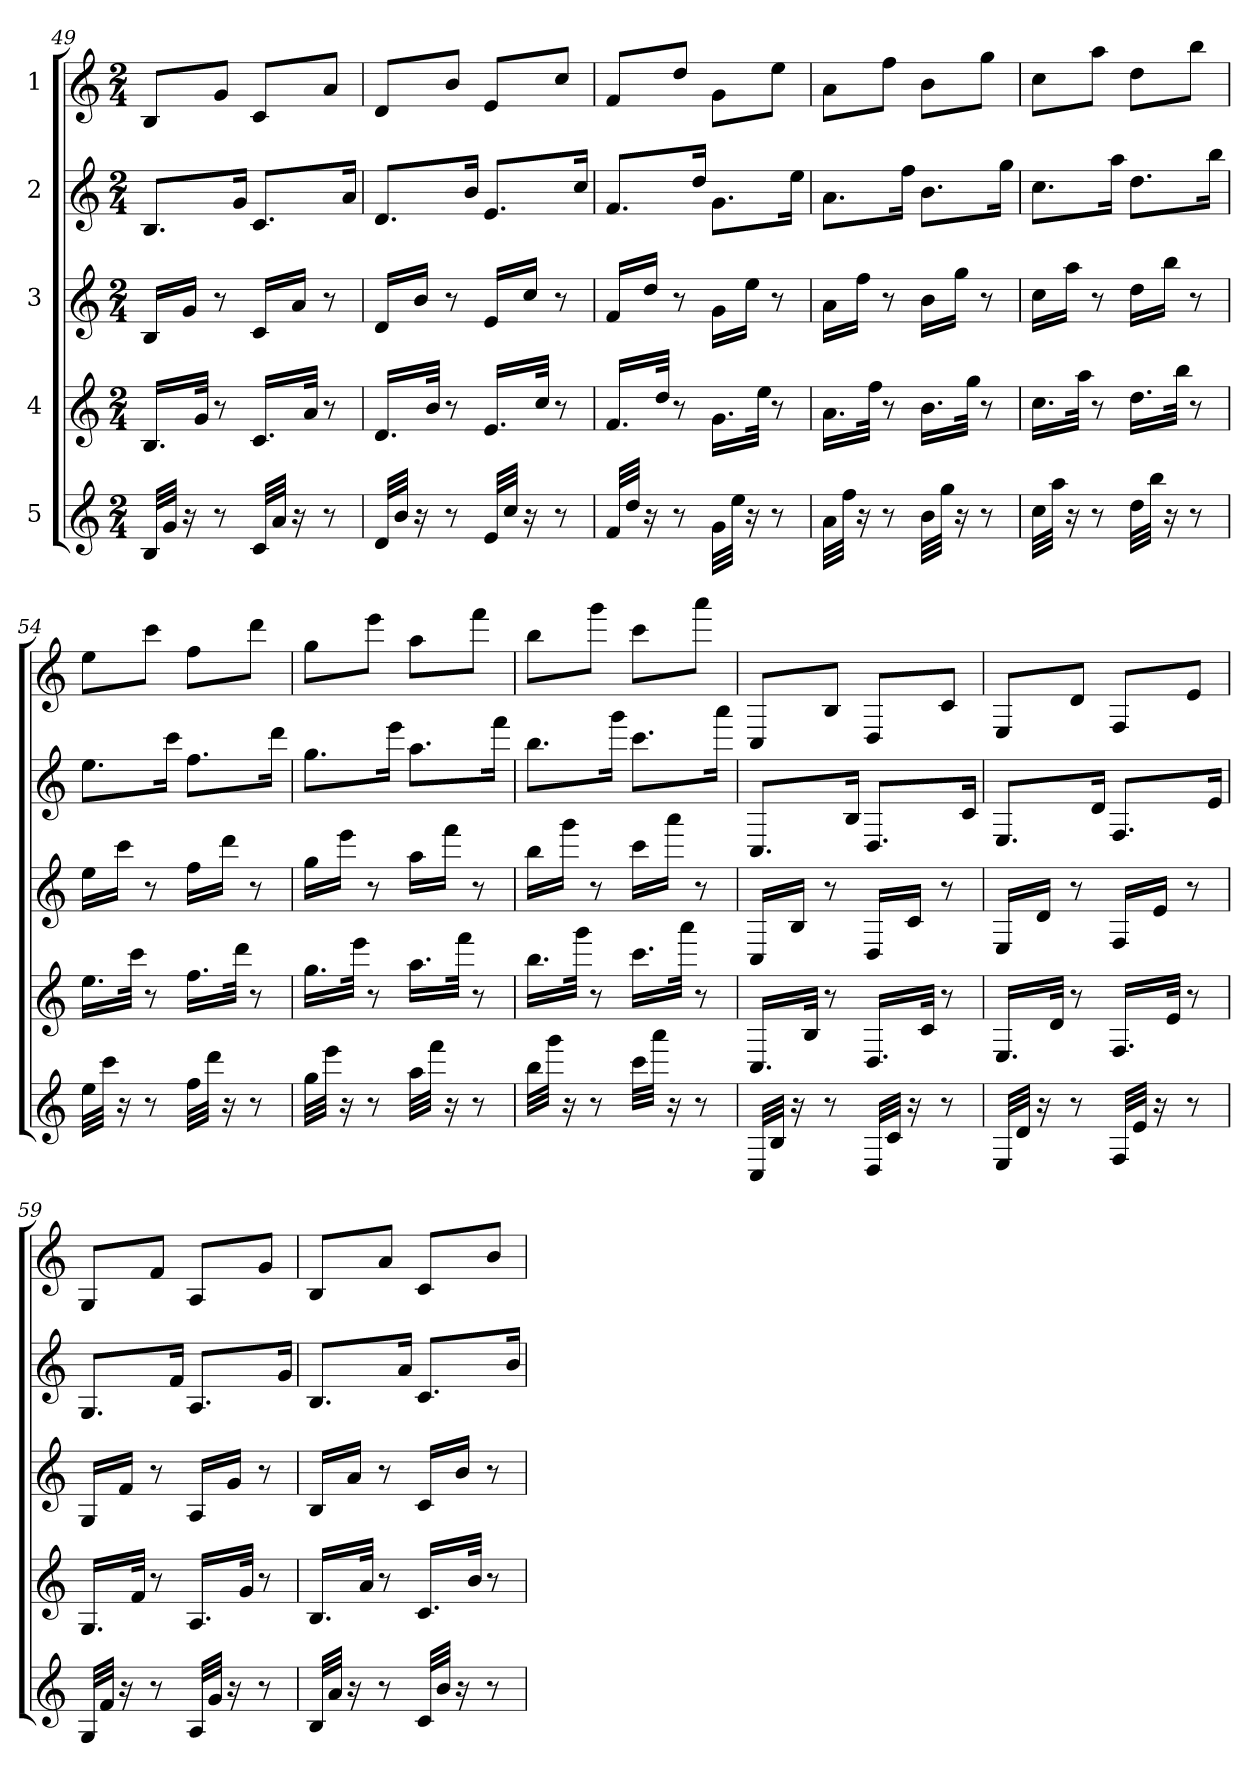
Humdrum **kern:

**kern	**kern	**kern	**kern	**kern
*part5	*part4	*part3	*part2	*part1
*staff5	*staff4	*staff3	*staff2	*staff1
*I"5	*I"4	*I"3	*I"2	*I"1
*clefG2	*clefG2	*clefG2	*clefG2	*clefG2
*k[]	*k[]	*k[]	*k[]	*k[]
*M2/4	*M2/4	*M2/4	*M2/4	*M2/4
=49	=49	=49	=49	=49
32B/LLL	16.B/LL	16B/LL	8.B/L	8B/L
32g/JJJ	.	.	.	.
16r	.	16g/JJ	.	.
.	32g/JJk	.	.	.
8r	8r	8r	.	8g/J
.	.	.	16g/Jk	.
32c/LLL	16.c/LL	16c/LL	8.c/L	8c/L
32a/JJJ	.	.	.	.
16r	.	16a/JJ	.	.
.	32a/JJk	.	.	.
8r	8r	8r	.	8a/J
.	.	.	16a/Jk	.
=50	=50	=50	=50	=50
32d/LLL	16.d/LL	16d/LL	8.d/L	8d/L
32b/JJJ	.	.	.	.
16r	.	16b/JJ	.	.
.	32b/JJk	.	.	.
8r	8r	8r	.	8b/J
.	.	.	16b/Jk	.
32e/LLL	16.e/LL	16e/LL	8.e/L	8e/L
32cc/JJJ	.	.	.	.
16r	.	16cc/JJ	.	.
.	32cc/JJk	.	.	.
8r	8r	8r	.	8cc/J
.	.	.	16cc/Jk	.
!!LO:LB:g=z
=51	=51	=51	=51	=51
32f/LLL	16.f/LL	16f/LL	8.f/L	8f/L
32dd/JJJ	.	.	.	.
16r	.	16dd/JJ	.	.
.	32dd/JJk	.	.	.
8r	8r	8r	.	8dd/J
.	.	.	16dd/Jk	.
32g\LLL	16.g\LL	16g\LL	8.g\L	8g\L
32ee\JJJ	.	.	.	.
16r	.	16ee\JJ	.	.
.	32ee\JJk	.	.	.
8r	8r	8r	.	8ee\J
.	.	.	16ee\Jk	.
=52	=52	=52	=52	=52
32a\LLL	16.a\LL	16a\LL	8.a\L	8a\L
32ff\JJJ	.	.	.	.
16r	.	16ff\JJ	.	.
.	32ff\JJk	.	.	.
8r	8r	8r	.	8ff\J
.	.	.	16ff\Jk	.
32b\LLL	16.b\LL	16b\LL	8.b\L	8b\L
32gg\JJJ	.	.	.	.
16r	.	16gg\JJ	.	.
.	32gg\JJk	.	.	.
8r	8r	8r	.	8gg\J
.	.	.	16gg\Jk	.
=53	=53	=53	=53	=53
32cc\LLL	16.cc\LL	16cc\LL	8.cc\L	8cc\L
32aa\JJJ	.	.	.	.
16r	.	16aa\JJ	.	.
.	32aa\JJk	.	.	.
8r	8r	8r	.	8aa\J
.	.	.	16aa\Jk	.
32dd\LLL	16.dd\LL	16dd\LL	8.dd\L	8dd\L
32bb\JJJ	.	.	.	.
16r	.	16bb\JJ	.	.
.	32bb\JJk	.	.	.
8r	8r	8r	.	8bb\J
.	.	.	16bb\Jk	.
=54	=54	=54	=54	=54
32ee\LLL	16.ee\LL	16ee\LL	8.ee\L	8ee\L
32ccc\JJJ	.	.	.	.
16r	.	16ccc\JJ	.	.
.	32ccc\JJk	.	.	.
8r	8r	8r	.	8ccc\J
.	.	.	16ccc\Jk	.
32ff\LLL	16.ff\LL	16ff\LL	8.ff\L	8ff\L
32ddd\JJJ	.	.	.	.
16r	.	16ddd\JJ	.	.
.	32ddd\JJk	.	.	.
8r	8r	8r	.	8ddd\J
.	.	.	16ddd\Jk	.
!!LO:PB:g=z
=55	=55	=55	=55	=55
32gg\LLL	16.gg\LL	16gg\LL	8.gg\L	8gg\L
32eee\JJJ	.	.	.	.
16r	.	16eee\JJ	.	.
.	32eee\JJk	.	.	.
8r	8r	8r	.	8eee\J
.	.	.	16eee\Jk	.
32aa\LLL	16.aa\LL	16aa\LL	8.aa\L	8aa\L
32fff\JJJ	.	.	.	.
16r	.	16fff\JJ	.	.
.	32fff\JJk	.	.	.
8r	8r	8r	.	8fff\J
.	.	.	16fff\Jk	.
=56	=56	=56	=56	=56
32bb\LLL	16.bb\LL	16bb\LL	8.bb\L	8bb\L
32ggg\JJJ	.	.	.	.
16r	.	16ggg\JJ	.	.
.	32ggg\JJk	.	.	.
8r	8r	8r	.	8ggg\J
.	.	.	16ggg\Jk	.
32ccc\LLL	16.ccc\LL	16ccc\LL	8.ccc\L	8ccc\L
32aaa\JJJ	.	.	.	.
16r	.	16aaa\JJ	.	.
.	32aaa\JJk	.	.	.
8r	8r	8r	.	8aaa\J
.	.	.	16aaa\Jk	.
=57	=57	=57	=57	=57
32C/LLL	16.C/LL	16C/LL	8.C/L	8C/L
32B/JJJ	.	.	.	.
16r	.	16B/JJ	.	.
.	32B/JJk	.	.	.
8r	8r	8r	.	8B/J
.	.	.	16B/Jk	.
32D/LLL	16.D/LL	16D/LL	8.D/L	8D/L
32c/JJJ	.	.	.	.
16r	.	16c/JJ	.	.
.	32c/JJk	.	.	.
8r	8r	8r	.	8c/J
.	.	.	16c/Jk	.
!!LO:LB:g=z
=58	=58	=58	=58	=58
32E/LLL	16.E/LL	16E/LL	8.E/L	8E/L
32d/JJJ	.	.	.	.
16r	.	16d/JJ	.	.
.	32d/JJk	.	.	.
8r	8r	8r	.	8d/J
.	.	.	16d/Jk	.
32F/LLL	16.F/LL	16F/LL	8.F/L	8F/L
32e/JJJ	.	.	.	.
16r	.	16e/JJ	.	.
.	32e/JJk	.	.	.
8r	8r	8r	.	8e/J
.	.	.	16e/Jk	.
=59	=59	=59	=59	=59
32G/LLL	16.G/LL	16G/LL	8.G/L	8G/L
32f/JJJ	.	.	.	.
16r	.	16f/JJ	.	.
.	32f/JJk	.	.	.
8r	8r	8r	.	8f/J
.	.	.	16f/Jk	.
32A/LLL	16.A/LL	16A/LL	8.A/L	8A/L
32g/JJJ	.	.	.	.
16r	.	16g/JJ	.	.
.	32g/JJk	.	.	.
8r	8r	8r	.	8g/J
.	.	.	16g/Jk	.
=60	=60	=60	=60	=60
32B/LLL	16.B/LL	16B/LL	8.B/L	8B/L
32a/JJJ	.	.	.	.
16r	.	16a/JJ	.	.
.	32a/JJk	.	.	.
8r	8r	8r	.	8a/J
.	.	.	16a/Jk	.
32c/LLL	16.c/LL	16c/LL	8.c/L	8c/L
32b/JJJ	.	.	.	.
16r	.	16b/JJ	.	.
.	32b/JJk	.	.	.
8r	8r	8r	.	8b/J
.	.	.	16b/Jk	.
=	=	=	=	=
*-	*-	*-	*-	*-
